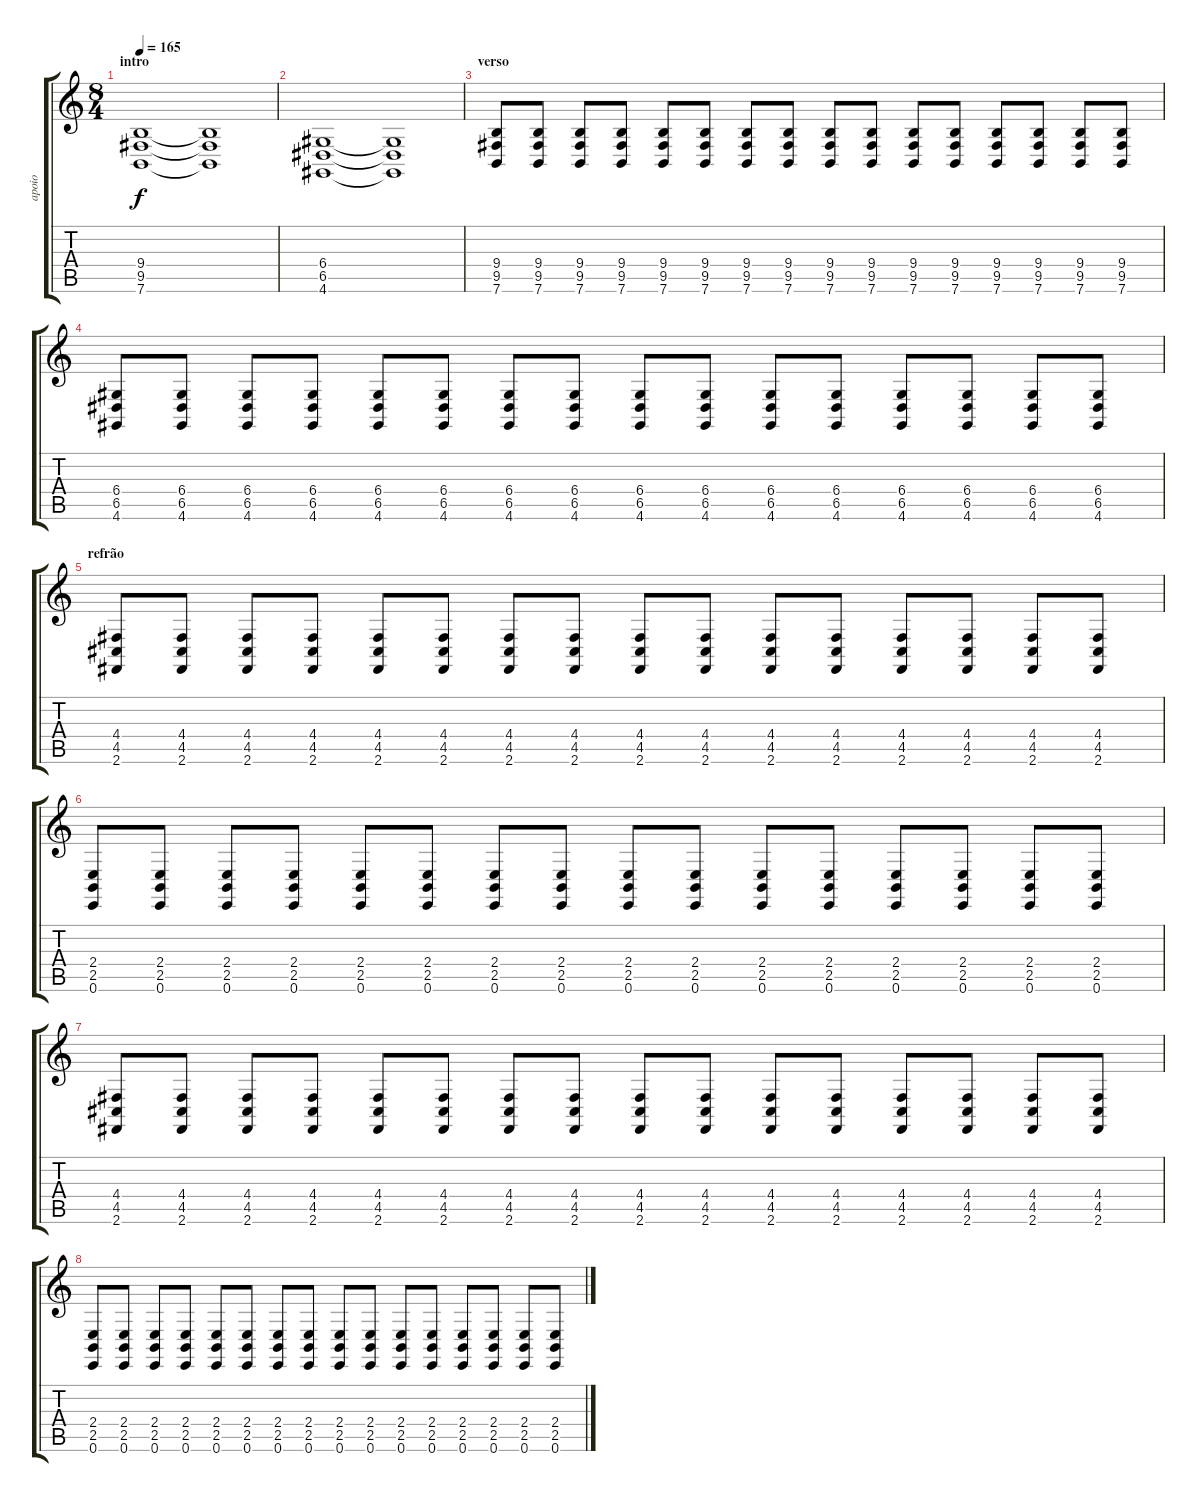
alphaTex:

\track ("apoio" "apoio") {instrument lead8bassandlead}
\staff {score tabs}
\tuning (E4 B3 G3 D3 A2 E2) {hide}
\ts (8 4)
\section ("" "intro")
\tempo 165
\clef g2
\ks c
(9.4 9.5 7.6).1{dy f instrument lead8bassandlead} (9.4{t} 9.5{t} 7.6{t}).1 |
(6.4 6.5 4.6).1 (6.4{t} 6.5{t} 4.6{t}).1 |
\section ("" "verso")
(9.4 9.5 7.6).8 (9.4 9.5 7.6).8 (9.4 9.5 7.6).8 (9.4 9.5 7.6).8 (9.4 9.5 7.6).8 (9.4 9.5 7.6).8 (9.4 9.5 7.6).8 (9.4 9.5 7.6).8 (9.4 9.5 7.6).8 (9.4 9.5 7.6).8 (9.4 9.5 7.6).8 (9.4 9.5 7.6).8 (9.4 9.5 7.6).8 (9.4 9.5 7.6).8 (9.4 9.5 7.6).8 (9.4 9.5 7.6).8 |
(6.4 6.5 4.6).8 (6.4 6.5 4.6).8 (6.4 6.5 4.6).8 (6.4 6.5 4.6).8 (6.4 6.5 4.6).8 (6.4 6.5 4.6).8 (6.4 6.5 4.6).8 (6.4 6.5 4.6).8 (6.4 6.5 4.6).8 (6.4 6.5 4.6).8 (6.4 6.5 4.6).8 (6.4 6.5 4.6).8 (6.4 6.5 4.6).8 (6.4 6.5 4.6).8 (6.4 6.5 4.6).8 (6.4 6.5 4.6).8 |
\section ("" "refrão")
(4.4 4.5 2.6).8 (4.4 4.5 2.6).8 (4.4 4.5 2.6).8 (4.4 4.5 2.6).8 (4.4 4.5 2.6).8 (4.4 4.5 2.6).8 (4.4 4.5 2.6).8 (4.4 4.5 2.6).8 (4.4 4.5 2.6).8 (4.4 4.5 2.6).8 (4.4 4.5 2.6).8 (4.4 4.5 2.6).8 (4.4 4.5 2.6).8 (4.4 4.5 2.6).8 (4.4 4.5 2.6).8 (4.4 4.5 2.6).8 |
(2.4 2.5 0.6).8 (2.4 2.5 0.6).8 (2.4 2.5 0.6).8 (2.4 2.5 0.6).8 (2.4 2.5 0.6).8 (2.4 2.5 0.6).8 (2.4 2.5 0.6).8 (2.4 2.5 0.6).8 (2.4 2.5 0.6).8 (2.4 2.5 0.6).8 (2.4 2.5 0.6).8 (2.4 2.5 0.6).8 (2.4 2.5 0.6).8 (2.4 2.5 0.6).8 (2.4 2.5 0.6).8 (2.4 2.5 0.6).8 |
(4.4 4.5 2.6).8 (4.4 4.5 2.6).8 (4.4 4.5 2.6).8 (4.4 4.5 2.6).8 (4.4 4.5 2.6).8 (4.4 4.5 2.6).8 (4.4 4.5 2.6).8 (4.4 4.5 2.6).8 (4.4 4.5 2.6).8 (4.4 4.5 2.6).8 (4.4 4.5 2.6).8 (4.4 4.5 2.6).8 (4.4 4.5 2.6).8 (4.4 4.5 2.6).8 (4.4 4.5 2.6).8 (4.4 4.5 2.6).8 |
(2.4 2.5 0.6).8 (2.4 2.5 0.6).8 (2.4 2.5 0.6).8 (2.4 2.5 0.6).8 (2.4 2.5 0.6).8 (2.4 2.5 0.6).8 (2.4 2.5 0.6).8 (2.4 2.5 0.6).8 (2.4 2.5 0.6).8 (2.4 2.5 0.6).8 (2.4 2.5 0.6).8 (2.4 2.5 0.6).8 (2.4 2.5 0.6).8 (2.4 2.5 0.6).8 (2.4 2.5 0.6).8 (2.4 2.5 0.6).8
